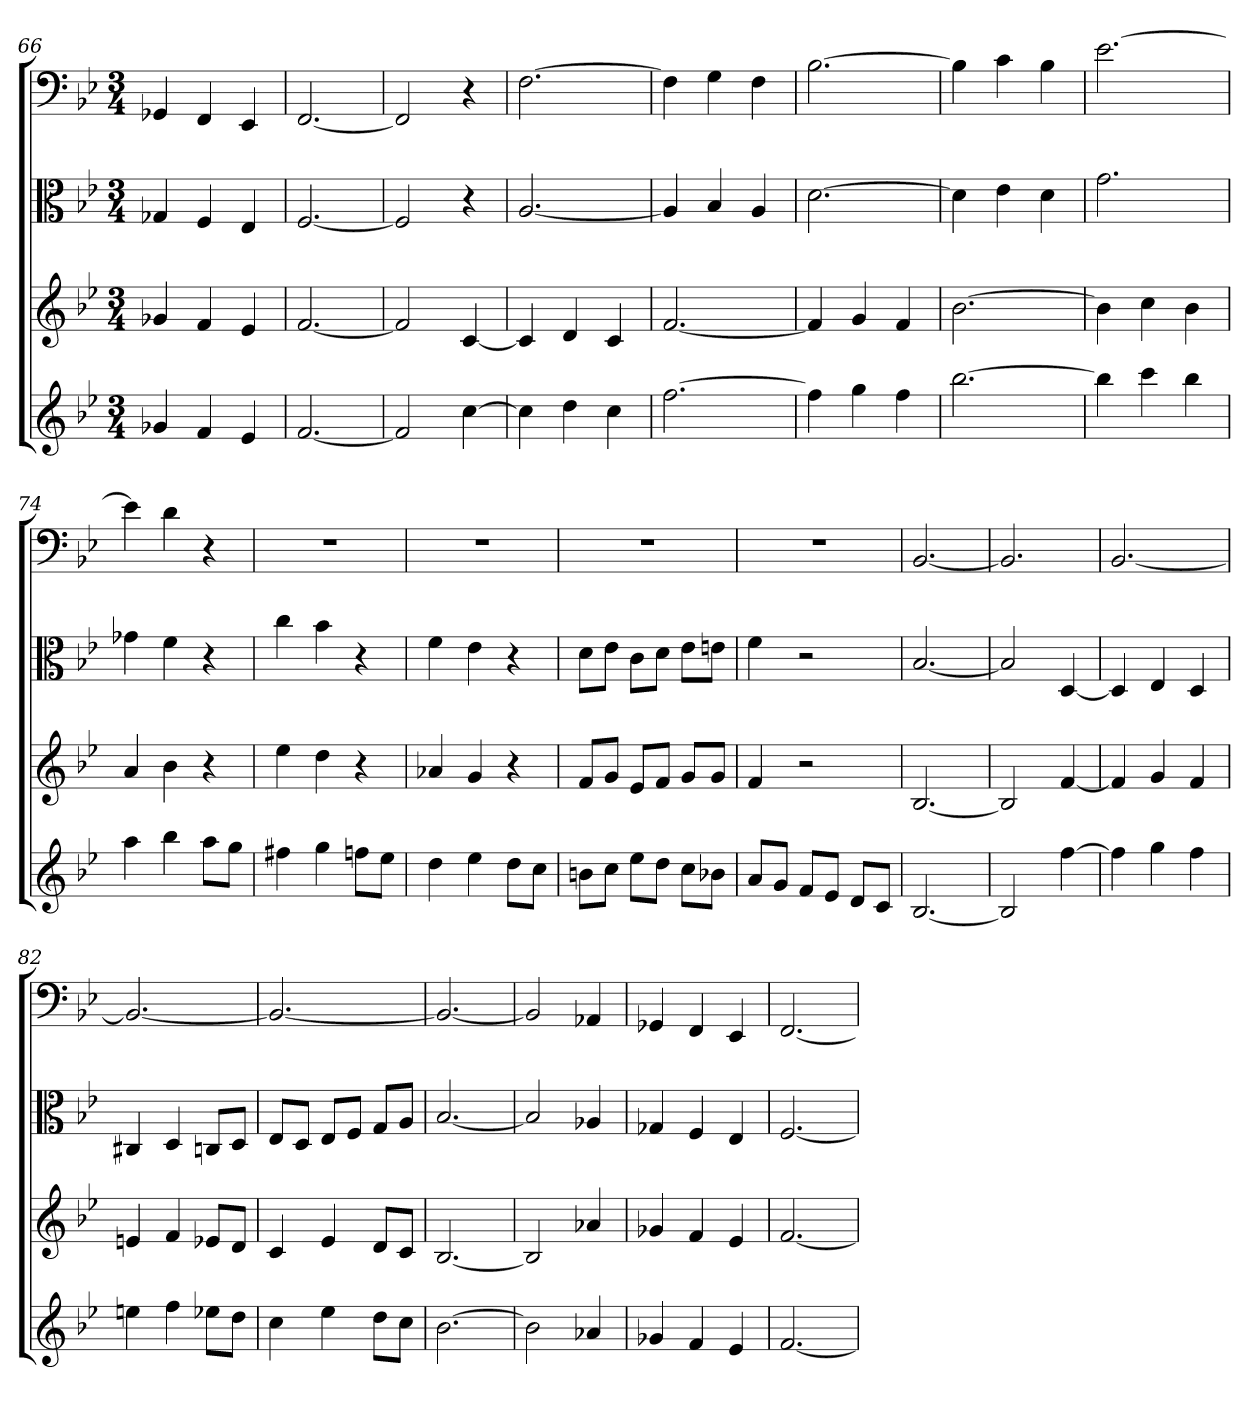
**kern	**kern	**kern	**kern
*part4	*part3	*part2	*part1
*staff4	*staff3	*staff2	*staff1
*	*	*clefC3	*clefF4
*k[b-e-]	*k[b-e-]	*k[b-e-]	*k[b-e-]
*B-:	*B-:	*B-:	*B-:
*M3/4	*M3/4	*M3/4	*M3/4
=66	=66	=66	=66
4g-X	4g-X	4G-X	4GG-X
4f	4f	4F	4FF
4e-	4e-	4E-	4EE-
=67	=67	=67	=67
[2.f	[2.f	[2.F	[2.FF
=68	=68	=68	=68
2f]	2f]	2F]	2FF]
[4cc	[4c	4r	4r
=69	=69	=69	=69
4cc]	4c]	[2.A	[2.F
4dd	4d	.	.
4cc	4c	.	.
=70	=70	=70	=70
[2.ff	[2.f	4A]	4F]
.	.	4B-	4G
.	.	4A	4F
=71	=71	=71	=71
4ff]	4f]	[2.d	[2.B-
4gg	4g	.	.
4ff	4f	.	.
=72	=72	=72	=72
[2.bb-	[2.b-	4d]	4B-]
.	.	4e-	4c
.	.	4d	4B-
=73	=73	=73	=73
4bb-]	4b-]	2.g	[2.e-
4ccc	4cc	.	.
4bb-	4b-	.	.
=74	=74	=74	=74
4aa	4a	4g-X	4e-]
4bb-	4b-	4f	4d
8aaL	4r	4r	4r
8ggJ	.	.	.
=75	=75	=75	=75
4ff#X	4ee-	4cc	2.r
4gg	4dd	4b-	.
8ffnL	4r	4r	.
8ee-J	.	.	.
=76	=76	=76	=76
4dd	4a-X	4f	2.r
4ee-	4g	4e-	.
8ddL	4r	4r	.
8ccJ	.	.	.
=77	=77	=77	=77
8bnL	8fL	8d\L	2.r
8ccJ	8gJ	8e-\J	.
8ee-L	8e-L	8c\L	.
8ddJ	8fJ	8d\J	.
8ccL	8gL	8e-\L	.
8b-XJ	8gJ	8en\J	.
=78	=78	=78	=78
8aL	4f	4f	2.r
8gJ	.	.	.
8fL	2r	2r	.
8e-J	.	.	.
8dL	.	.	.
8cJ	.	.	.
=79	=79	=79	=79
[2.B-	[2.B-	[2.B-	[2.BB-
=80	=80	=80	=80
2B-]	2B-]	2B-]	2.BB-]
[4ff	[4f	[4D	.
=81	=81	=81	=81
4ff]	4f]	4D]	[2.BB-
4gg	4g	4E-	.
4ff	4f	4D	.
=82	=82	=82	=82
4een	4en	4C#X	2.BB-_
4ff	4f	4D	.
8ee-XL	8e-XL	8Cn/L	.
8ddJ	8dJ	8D/J	.
=83	=83	=83	=83
4cc	4c	8E-/L	2.BB-_
.	.	8D/J	.
4ee-	4e-	8E-/L	.
.	.	8F/J	.
8ddL	8dL	8G/L	.
8ccJ	8cJ	8A/J	.
=84	=84	=84	=84
[2.b-	[2.B-	[2.B-	2.BB-_
=85	=85	=85	=85
2b-]	2B-]	2B-]	2BB-]
4a-X	4a-X	4A-X	4AA-X
=86	=86	=86	=86
4g-X	4g-X	4G-X	4GG-X
4f	4f	4F	4FF
4e-	4e-	4E-	4EE-
=87	=87	=87	=87
[2.f	[2.f	[2.F	[2.FF
=	=	=	=
*-	*-	*-	*-
